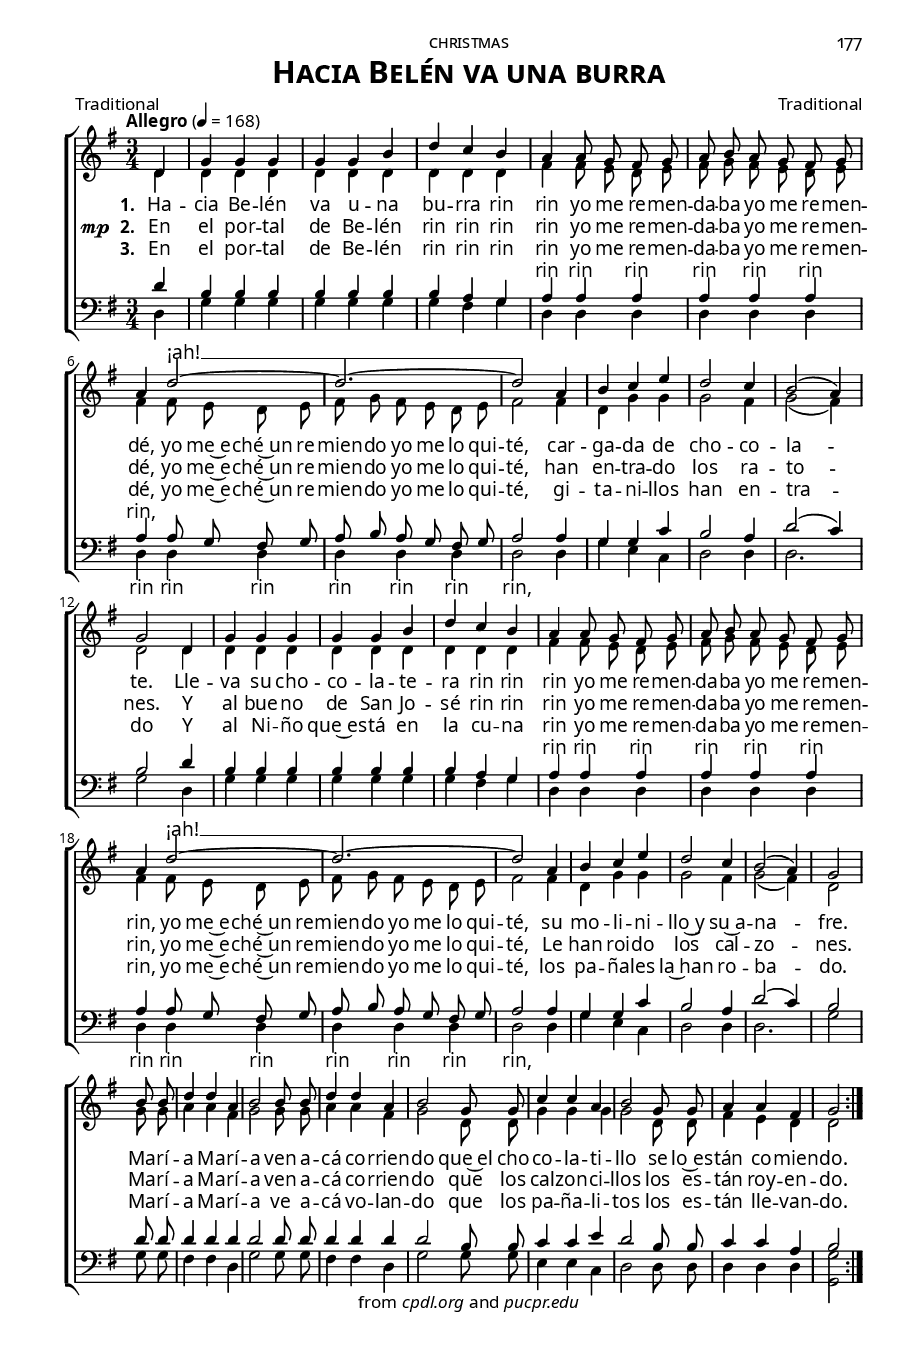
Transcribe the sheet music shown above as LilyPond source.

\version "2.14.2"
\include "../util.ly"
\header {
  title = \markup{\override #'(font-name . "Garamond Premier Pro Semibold"){ \abs-fontsize #15 \smallCapsOldStyle"Hacia Belén va una burra"}}
  poet = \markup\oldStyleNum"Traditional"
  composer = \markup\oldStyleNum"Traditional"
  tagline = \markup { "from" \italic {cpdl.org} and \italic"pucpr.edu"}
}
\paper {
  %print-all-headers = ##t
  paper-height = 9\in
  paper-width = 6\in
  indent = 0\in
  %system-system-spacing = #'((basic-distance . 10) (padding . 0))
  system-system-spacing =
    #'((basic-distance . 0)
       (minimum-distance . 0)
       (padding . -10)
       (stretchability . 100))
  last-bottom-spacing =
    #'((basic-distance . 0)
       (minimum-distance . 0)
       (padding . -1)
       (stretchability . 0))
  markup-system-spacing =
    #'((basic-distance . 0)
       (minimum-distance . 0)
       (padding . -1)
       (stretchability . 0))
  ragged-last-bottom = ##f
  ragged-bottom = ##f
  two-sided = ##t
  inner-margin = 0.5\in
  outer-margin = 0.25\in
  top-margin = 0.25\in
  bottom-margin = 0.25\in
  first-page-number = #177
  print-first-page-number = ##t
  headerLine = \markup{\override #'(font-name . "Garamond Premier Pro") \smallCapsOldStyle"christmas"}
  oddHeaderMarkup = \markup\fill-line{
     \override #'(font-name . "Garamond Premier Pro")\abs-fontsize #8.5
     \combine 
        \fill-line{"" \on-the-fly #print-page-number-check-first
        \oldStylePageNum""
        }
        \fill-line{\headerLine}
  }
  evenHeaderMarkup = \markup {
     \override #'(font-name . "Garamond Premier Pro")\abs-fontsize #8.5
     \combine
        \on-the-fly #print-page-number-check-first
        \oldStylePageNum""
        \fill-line{\headerLine}
  }
}
#(set-global-staff-size 15) \paper{ #(define fonts (make-pango-font-tree "GoudyOlSt BT" "Garamond Premier Pro" "Garamond Premier Pro" (/ 15 20))) }
global = {
  \key g \major
  \time 3/4
  \autoBeamOff
  \override DynamicLineSpanner #'staff-padding = #0.0
  \override DynamicLineSpanner #'Y-extent = #'(-1 . 1)
}

sopMusic = \relative c' {
  \tempo "Allegro" 4 = 168
  \partial 4 d4 |
  g g g |
  g g b |
  d c b |
  a a8 g fis g |
  
  a b a g fis g |
  a4 d2~ |
  d2.~ |
  d2 a4 |
  
  %page2
  b c e |
  d2 c4 |
  b2( a4) |
  g2 d4 |
  g g g |
  
  g g b |
  d c b |
  a a8 g fis g |
  a b a g fis g |
  
  a4 d2~ |
  d2.~ |
  d2 a4 |
  b c e |
  
  %page3
  d2 c4 |
  b2( a4) |
  g2 \bar"|" \break
  
  \repeat volta 2 {
    b8 b |
    d4 d a |
    b2 b8 b |
    
    d4 d a |
    b2 g8 g |
    c4 c a |
    b2 g8 g |
    a4 a fis |
    
    g2
  }
}
sopWords = \lyricmode {
  \repeat unfold 22 {\skip1}
  ¡ah! __ ""
  \repeat unfold 29 {\skip1}
  ¡ah! __
}

altoMusic = \relative c' {
  d4 |
  d d d |
  d d d |
  d d d |
  fis fis8 e d e |
  
  fis g fis e d e |
  fis4 fis8 e d e |
  fis g fis e d e |
  fis2 fis4 |
  
  %page2
  d4 g g |
  g2 fis4 |
  g2( fis4) |
  d2 d4 |
  d4 d d |
  
  d d d |
  d d d |
  fis4 fis8 e d e |
  fis g fis e d e |
  
  fis4 fis8 e d e |
  fis g fis e d e |
  fis2 fis4 |
  d4 g g |
  
  %page3
  g2 fis4 |
  g2( fis4) |
  d2 g8 g |
  a4 a fis |
  g2 g8 g |
  
  a4 a fis |
  g2 d8 d |
  g4 g g |
  g2 d8 d |
  fis4 e d |
  
  d2
}
altoWords = \lyricmode {
  \dropLyricsV
  \set stanza = #"1. "
  Ha -- cia Be -- lén va u -- na bu -- rra rin rin
  yo me re -- men -- da -- ba yo me re -- men -- dé,
  yo me~e -- ché~un re -- mien -- do yo me lo qui -- té,
  car -- ga -- da de cho -- co -- la -- te.
  Lle -- va su cho -- co -- la -- te -- ra rin rin rin
  yo me re -- men -- da -- ba yo me re -- men -- rin,
  yo me~e -- ché~un re -- mien -- do yo me lo qui -- té,
  su mo -- li -- ni -- llo~y su~a -- na -- fre.
  
  \set associatedVoice = "sopranos"
  Ma -- rí -- a Ma -- rí -- a
  ven a -- cá co -- rrien -- do
  que~el cho -- co -- la -- ti -- llo
  se lo~es -- tán co -- mien -- do.
  
  Ma -- rí -- a Ma -- rí -- a
  ven a -- cá co -- rrien -- do
  que~el cho -- co -- la -- ti -- llo
  se lo~es -- tán co -- mien -- do.
}
altoWordsII = {
  \dropLyricsV
  \set stanza = \markup{\dynamic"mp " "2. "}
  \lyricmode {
  %\markup\italic
    En el por -- tal de Be -- lén rin rin rin rin
    yo me re -- men -- da -- ba yo me re -- men -- dé,
    yo me~e -- ché~un re -- mien -- do yo me lo qui -- té,
    han en -- tra -- do los ra -- to -- nes.
    Y al bue -- no de San Jo -- sé rin rin rin
    yo me re -- men -- da -- ba yo me re -- men -- rin,
    yo me~e -- ché~un re -- mien -- do yo me lo qui -- té,
    Le han roi -- do los cal -- zo -- nes.
    
    \set associatedVoice = "sopranos"
    Ma -- rí -- a Ma -- rí -- a
    ven a -- cá co -- rrien -- do
    que los cal -- zon -- ci -- llos
    los es -- tán roy -- en -- do.
    
    Ma -- rí -- a Ma -- rí -- a
    ven a -- cá co -- rrien -- do
    que los cal -- zon -- ci -- llos
    los es -- tán roy -- en -- do. 
  }
}
altoWordsIII = \lyricmode {
  \dropLyricsV
  \set stanza = #"3. "
  En el por -- tal de Be -- lén rin rin rin rin
  yo me re -- men -- da -- ba yo me re -- men -- dé,
  yo me~e -- ché~un re -- mien -- do yo me lo qui -- té,
  gi -- ta -- ni -- llos han en -- tra -- do
  Y al Ni -- ño que~es -- tá en la cu -- na rin
  yo me re -- men -- da -- ba yo me re -- men -- rin,
  yo me~e -- ché~un re -- mien -- do yo me lo qui -- té,
  los pa -- ña -- les la~han ro -- ba -- do.
  
  \set associatedVoice = "sopranos"
  Ma -- rí -- a Ma -- rí -- a
  ve a -- cá vo -- lan -- do que
  los pa -- ña -- li -- tos los es -- tán lle -- van -- do.
  
  Ma -- rí -- a Ma -- rí -- a
  ve a -- cá vo -- lan -- do que
  los pa -- ña -- li -- tos los es -- tán lle -- van -- do.
}
altoWordsIV = \lyricmode {
  \set stanza = #"4. "
  \set ignoreMelismata = ##t
}
altoWordsV = \lyricmode {
  \set stanza = #"5. "
  \set ignoreMelismata = ##t
}
altoWordsVI = \lyricmode {
  \set stanza = #"6. "
  \set ignoreMelismata = ##t
}
tenorMusic = \relative c' {
  d4 |
  b b b |
  b b b |
  b a g |
  a a a |
  
  a a a |
  a a8 g fis g |
  a b a g fis g |
  a2 a4 |
  
  %page2
  g g c |
  b2 a 4 |
  d2( c4) |
  b2 d4 |
  b b b |
  
  b b b |
  b a g |
  a a a |
  a a a |
  
  a a8 g fis g |
  a b a g fis g |
  a2 a4 |
  g g c |
  
  %page3
  b2 a4 |
  d2( c4) |
  b2 d8 d |
  d4 d d |
  d2 d8 d |
  
  d4 d d |
  d2 b8 b |
  c4 c e |
  d2 b8 b |
  c4 c a |
  
  b2
}
tenorWords = \lyricmode {
  \repeat unfold 10 {\skip1}
  rin rin rin rin rin rin rin,
  \repeat unfold 29 {\skip1}
  rin rin rin rin rin rin 
  
}

bassMusic = \relative c {
  d4 |
  g g g |
  g g g |
  g fis g |
  d d d |
  
  d d d |
  d d d |
  d d d |
  d2 d4 |
  
  %page2
  g e c |
  d2 d4 |
  d2. |
  g2 d4 |
  g g g |
  
  g g g |
  g fis g |
  d d d |
  d d d |
  
  d d d |
  d d d |
  d2 d4 |
  g e c |
  
  %page3
  d2 d4 d2. |
  g2 g8 g |
  fis4 fis d |
  g2 g8 g |
  
  fis4 fis d |
  g2 g8 g |
  e4 e c |
  d2 d8 d |
  d4 d d |
  
  <g g,>2
}
bassWords = \lyricmode {
  \repeat unfold 16 {\skip1}
  rin rin rin
  rin rin rin
  rin,
  
  \repeat unfold 24 {\skip1}
  rin rin rin
  rin rin rin
  rin,
}

pianoRH = \relative c' {
  
}
pianoLH = \relative c' {
  
}

\score {
  <<
   \new ChoirStaff <<
    \new Staff = women <<
      \new Voice = "sopranos" { \voiceOne << \global \sopMusic >> }
      \new Voice = "altos" { \voiceTwo << \global \altoMusic >> }
    >>
    \new Lyrics \with { alignAboveContext = #"women" \override VerticalAxisGroup #'nonstaff-relatedstaff-spacing = #'((basic-distance . 1))} \lyricsto "sopranos" \sopWords
    \new Lyrics = "altosVI"  \with { alignBelowContext = #"women" } \lyricsto "altos" \altoWordsVI
    \new Lyrics = "altosV"  \with { alignBelowContext = #"women" } \lyricsto "altos" \altoWordsV
    \new Lyrics = "altosIV"  \with { alignBelowContext = #"women" } \lyricsto "altos" \altoWordsIV
    \new Lyrics = "altosIII"  \with { alignBelowContext = #"women" } \lyricsto "altos" \altoWordsIII
    \new Lyrics = "altosII"  \with { alignBelowContext = #"women" } \lyricsto "altos" \altoWordsII
    \new Lyrics = "altos"  \with { alignBelowContext = #"women" \override VerticalAxisGroup #'nonstaff-relatedstaff-spacing = #'((padding . 0))} \lyricsto "altos" \altoWords
   \new Staff = men <<
      \clef bass
      \new Voice = "tenors" { \voiceOne << \global \tenorMusic >> }
      \new Voice = "basses" { \voiceTwo << \global \bassMusic >> }
    >>
    \new Lyrics \with { alignAboveContext = #"men" \override VerticalAxisGroup #'nonstaff-relatedstaff-spacing = #'((basic-distance . 1)) } \lyricsto "tenors" \tenorWords
    \new Lyrics \with { alignBelowContext = #"men"  \override VerticalAxisGroup #'nonstaff-relatedstaff-spacing = #'((basic-distance . 1))} \lyricsto "basses" \bassWords
  >>
%    \new PianoStaff << \new Staff { \new Voice { \pianoRH } } \new Staff { \clef "bass" \pianoLH } >>
  >>
  \layout {
    \context {
      \Score
      %\override SpacingSpanner #'base-shortest-duration = #(ly:make-moment 1 4)
      %\override SpacingSpanner #'common-shortest-duration = #(ly:make-moment 1 2)
    }
    \context {
      % Remove all empty staves
      % \Staff \RemoveEmptyStaves \override VerticalAxisGroup #'remove-first = ##t
    }
  }
}
